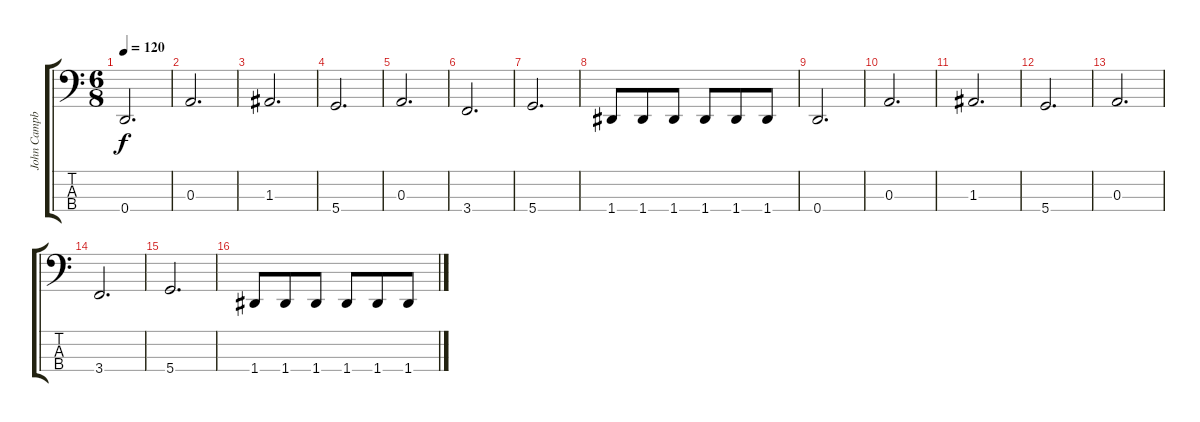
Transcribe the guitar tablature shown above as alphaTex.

\track ("John Campbell" "John Campb") {instrument electricbasspick}
\staff {score tabs}
\tuning (G2 D2 A1 D1) {hide}
\ts (6 8)
\tempo 120
\clef f4
\ks c
0.4.2{d dy f} |
0.3.2{d} |
1.3.2{d} |
5.4.2{d} |
0.3.2{d} |
3.4.2{d} |
5.4.2{d} |
1.4.8 1.4.8 1.4.8 1.4.8 1.4.8 1.4.8 |
0.4.2{d} |
0.3.2{d} |
1.3.2{d} |
5.4.2{d} |
0.3.2{d} |
3.4.2{d} |
5.4.2{d} |
1.4.8 1.4.8 1.4.8 1.4.8 1.4.8 1.4.8
